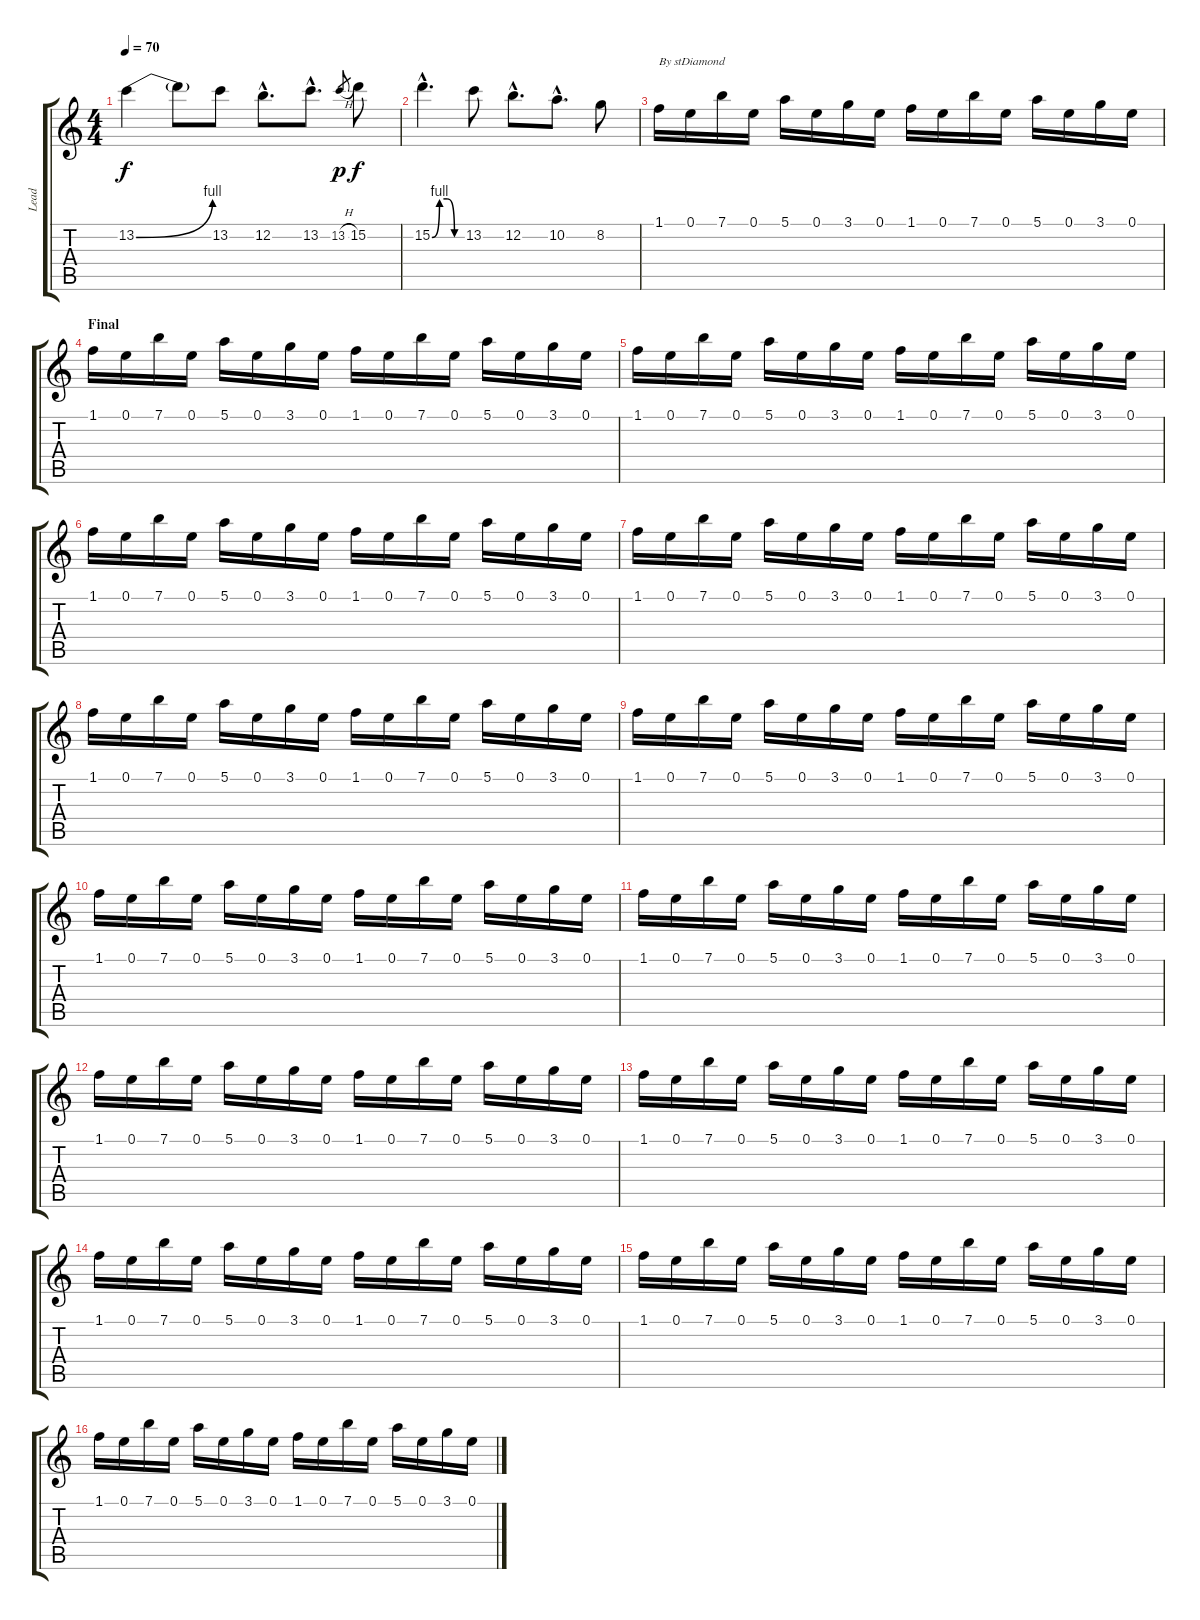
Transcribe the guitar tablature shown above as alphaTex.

\track ("Lead" "Lead") {instrument distortionguitar}
\staff {score tabs}
\tuning (E4 B3 G3 D3 A2 E2) {hide}
\ts (4 4)
\tempo 70
\clef g2
\ks c
13.2{be (bend 0 0 60 4)}.4{dy f} 13.2{t}.8 13.2.8 12.2{hac}.8{d} 13.2{hac}.8{d} 13.2{h}.8{gr dy p} 15.2.8{dy f} |
15.2{be (custom 0 0 15 4 30 4 45 0 60 0) hac}.4{d} 13.2.8 12.2{hac}.8{d} 10.2{hac}.8{d} 8.2.8 |
1.1.16{txt "By stDiamond" volume 10} 0.1.16 7.1.16 0.1.16 5.1.16 0.1.16 3.1.16 0.1.16 1.1.16 0.1.16 7.1.16 0.1.16 5.1.16 0.1.16 3.1.16 0.1.16 |
\section ("" "Final")
1.1.16 0.1.16 7.1.16 0.1.16 5.1.16 0.1.16 3.1.16 0.1.16 1.1.16 0.1.16 7.1.16 0.1.16 5.1.16 0.1.16 3.1.16 0.1.16 |
1.1.16 0.1.16 7.1.16 0.1.16 5.1.16 0.1.16 3.1.16 0.1.16 1.1.16 0.1.16 7.1.16 0.1.16 5.1.16 0.1.16 3.1.16 0.1.16 |
1.1.16 0.1.16 7.1.16 0.1.16 5.1.16 0.1.16 3.1.16 0.1.16 1.1.16 0.1.16 7.1.16 0.1.16 5.1.16 0.1.16 3.1.16 0.1.16 |
1.1.16 0.1.16 7.1.16 0.1.16 5.1.16 0.1.16 3.1.16 0.1.16 1.1.16 0.1.16 7.1.16 0.1.16 5.1.16 0.1.16 3.1.16 0.1.16 |
1.1.16 0.1.16 7.1.16 0.1.16 5.1.16 0.1.16 3.1.16 0.1.16 1.1.16 0.1.16 7.1.16 0.1.16 5.1.16 0.1.16 3.1.16 0.1.16 |
1.1.16 0.1.16 7.1.16 0.1.16 5.1.16 0.1.16 3.1.16 0.1.16 1.1.16 0.1.16 7.1.16 0.1.16 5.1.16 0.1.16 3.1.16 0.1.16 |
1.1.16 0.1.16 7.1.16 0.1.16 5.1.16 0.1.16 3.1.16 0.1.16 1.1.16 0.1.16 7.1.16 0.1.16 5.1.16 0.1.16 3.1.16 0.1.16 |
1.1.16 0.1.16 7.1.16 0.1.16 5.1.16 0.1.16 3.1.16 0.1.16 1.1.16 0.1.16 7.1.16 0.1.16 5.1.16 0.1.16 3.1.16 0.1.16 |
1.1.16 0.1.16 7.1.16 0.1.16 5.1.16 0.1.16 3.1.16 0.1.16 1.1.16 0.1.16 7.1.16 0.1.16 5.1.16 0.1.16 3.1.16 0.1.16 |
1.1.16 0.1.16 7.1.16 0.1.16 5.1.16 0.1.16 3.1.16 0.1.16 1.1.16 0.1.16 7.1.16 0.1.16 5.1.16 0.1.16 3.1.16 0.1.16 |
1.1.16 0.1.16 7.1.16 0.1.16 5.1.16 0.1.16 3.1.16 0.1.16 1.1.16 0.1.16 7.1.16 0.1.16 5.1.16 0.1.16 3.1.16 0.1.16 |
1.1.16 0.1.16 7.1.16 0.1.16 5.1.16 0.1.16 3.1.16 0.1.16 1.1.16 0.1.16 7.1.16 0.1.16 5.1.16 0.1.16 3.1.16 0.1.16 |
1.1.16 0.1.16 7.1.16 0.1.16 5.1.16 0.1.16 3.1.16 0.1.16 1.1.16 0.1.16 7.1.16 0.1.16 5.1.16 0.1.16 3.1.16 0.1.16
